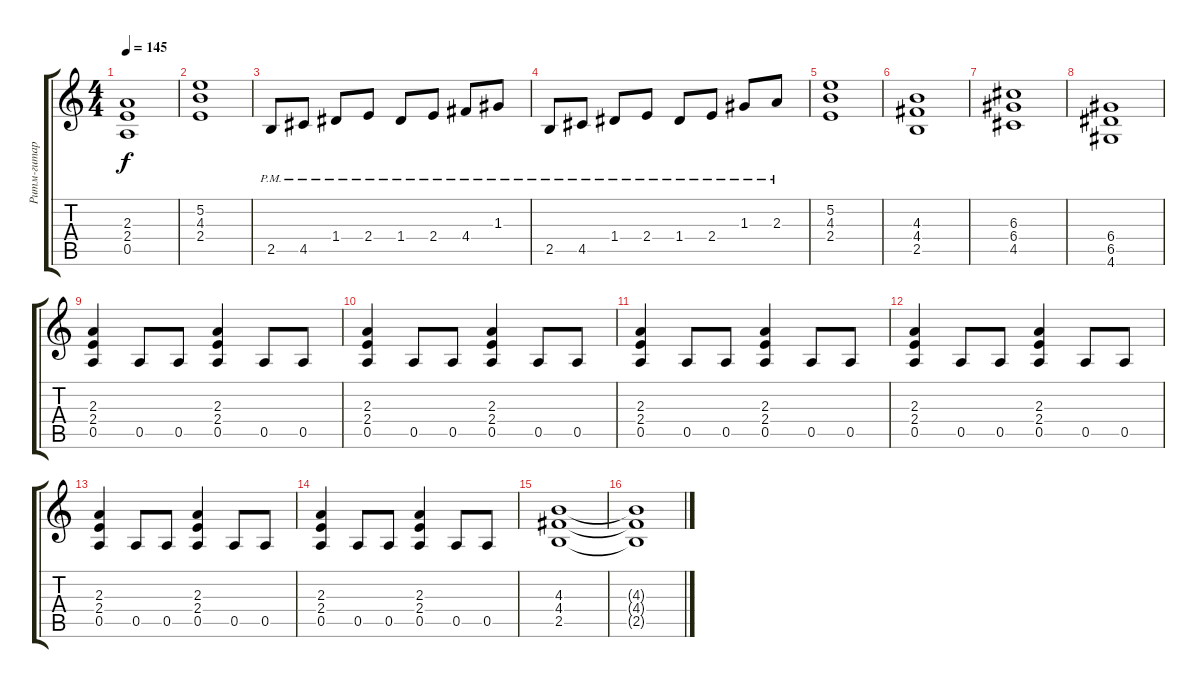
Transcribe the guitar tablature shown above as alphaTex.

\track ("Ритм-гитара" "Ритм-гитар") {instrument distortionguitar}
\staff {score tabs}
\tuning (E4 B3 G3 D3 A2 E2) {hide}
\ts (4 4)
\tempo 145
\clef g2
\ks c
(2.3 2.4 0.5).1{dy f} |
(5.2 4.3 2.4).1 |
2.5{pm}.8 4.5{pm}.8 1.4{pm}.8 2.4{pm}.8 1.4{pm}.8 2.4{pm}.8 4.4{pm}.8 1.3{pm}.8 |
2.5{pm}.8 4.5{pm}.8 1.4{pm}.8 2.4{pm}.8 1.4{pm}.8 2.4{pm}.8 1.3{pm}.8 2.3{pm}.8 |
(5.2 4.3 2.4).1 |
(4.3 4.4 2.5).1 |
(6.3 6.4 4.5).1 |
(6.4 6.5 4.6).1 |
(2.3 2.4 0.5).4 0.5.8 0.5.8 (2.3 2.4 0.5).4 0.5.8 0.5.8 |
(2.3 2.4 0.5).4 0.5.8 0.5.8 (2.3 2.4 0.5).4 0.5.8 0.5.8 |
(2.3 2.4 0.5).4 0.5.8 0.5.8 (2.3 2.4 0.5).4 0.5.8 0.5.8 |
(2.3 2.4 0.5).4 0.5.8 0.5.8 (2.3 2.4 0.5).4 0.5.8 0.5.8 |
(2.3 2.4 0.5).4 0.5.8 0.5.8 (2.3 2.4 0.5).4 0.5.8 0.5.8 |
(2.3 2.4 0.5).4 0.5.8 0.5.8 (2.3 2.4 0.5).4 0.5.8 0.5.8 |
(4.3 4.4 2.5).1 |
(4.3{t} 4.4{t} 2.5{t}).1
